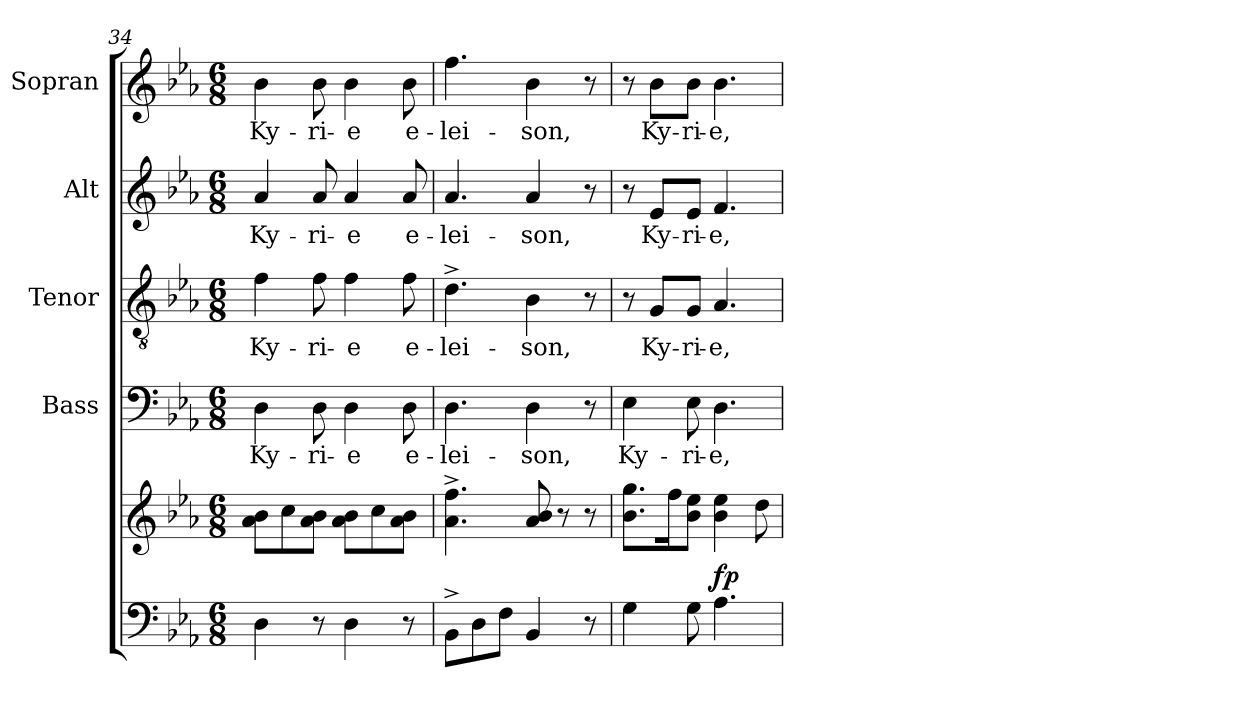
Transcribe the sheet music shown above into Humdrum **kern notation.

**kern	**kern	**dynam	**kern	**text	**kern	**text	**kern	**text	**kern	**text
*part5	*part5	*part5	*part4	*part4	*part3	*part3	*part2	*part2	*part1	*part1
*staff6	*staff5	*staff5/6	*staff4	*staff4	*staff3	*staff3	*staff2	*staff2	*staff1	*staff1
*	*	*	*I"Bass	*	*I"Tenor	*	*I"Alt	*	*I"Sopran	*
*	*	*	*I'B.	*	*I'T.	*	*I'A.	*	*I'S.	*
*clefF4	*clefG2	*	*clefF4	*	*clefGv2	*	*clefG2	*	*clefG2	*
*k[b-e-a-]	*k[b-e-a-]	*	*k[b-e-a-]	*	*k[b-e-a-]	*	*k[b-e-a-]	*	*k[b-e-a-]	*
*E-:	*E-:	*	*E-:	*	*E-:	*	*E-:	*	*E-:	*
*M6/8	*M6/8	*	*M6/8	*	*M6/8	*	*M6/8	*	*M6/8	*
=34	=34	=34	=34	=34	=34	=34	=34	=34	=34	=34
!	!	!	!	!LO:LY:b	!	!LO:LY:b	!	!LO:LY:b	!	!LO:LY:b
4D\	8a-\ 8b-\L	.	4D\	Ky-	4f\	Ky-	4a-/	Ky-	4b-\	Ky-
.	8cc\	.	.	.	.	.	.	.	.	.
!	!	!	!	!LO:LY:b	!	!LO:LY:b	!	!LO:LY:b	!	!LO:LY:b
8r	8a-\ 8b-\J	.	8D\	-ri-	8f\	-ri-	8a-/	-ri-	8b-\	-ri-
!	!	!	!	!LO:LY:b	!	!LO:LY:b	!	!LO:LY:b	!	!LO:LY:b
4D\	8a-\ 8b-\L	.	4D\	-e	4f\	-e	4a-/	-e	4b-\	-e
.	8cc\	.	.	.	.	.	.	.	.	.
!	!	!	!	!LO:LY:b	!	!LO:LY:b	!	!LO:LY:b	!	!LO:LY:b
8r	8a-\ 8b-\J	.	8D\	e-	8f\	e-	8a-/	e-	8b-\	e-
=35	=35	=35	=35	=35	=35	=35	=35	=35	=35	=35
!	!	!	!	!LO:LY:b	!	!LO:LY:b	!	!LO:LY:b	!	!LO:LY:b
8BB-^>\L	4.a-\^> 4.ff\^>	.	4.D\	-lei-	4.d^>\	-lei-	4.a-/	-lei-	4.ff\	-lei-
8D\	.	.	.	.	.	.	.	.	.	.
8F\J	.	.	.	.	.	.	.	.	.	.
!	!	!	!	!LO:LY:b	!	!LO:LY:b	!	!LO:LY:b	!	!LO:LY:b
4BB-/	8a-/ 8b-/	.	4D\	-son,	4B-\	-son,	4a-/	-son,	4b-\	-son,
.	8r	.	.	.	.	.	.	.	.	.
8r	8r	.	8r	.	8r	.	8r	.	8r	.
=36	=36	=36	=36	=36	=36	=36	=36	=36	=36	=36
!	!	!	!	!LO:LY:b	!	!	!	!	!	!
4G\	8.b-\ 8.gg\L	.	4E-\	Ky-	8r	.	8r	.	8r	.
!	!	!	!	!	!	!LO:LY:b	!	!LO:LY:b	!	!LO:LY:b
.	.	.	.	.	8G/L	Ky-	8e-/L	Ky-	8b-\L	Ky-
.	16ff\k	.	.	.	.	.	.	.	.	.
!	!	!	!	!LO:LY:b	!	!LO:LY:b	!	!LO:LY:b	!	!LO:LY:b
8G\	8b-\ 8ee-\J	.	8E-\	-ri-	8G/J	-ri-	8e-/J	-ri-	8b-\J	-ri-
!	!	!LO:DY:a=2	!	!LO:LY:b	!	!LO:LY:b	!	!LO:LY:b	!	!LO:LY:b
4.A-\	4b-\ 4ee-\	fp	4.D\	-e,	4.A-/	-e,	4.f/	-e,	4.b-\	-e,
.	8dd\	.	.	.	.	.	.	.	.	.
=	=	=	=	=	=	=	=	=	=	=
*-	*-	*-	*-	*-	*-	*-	*-	*-	*-	*-
